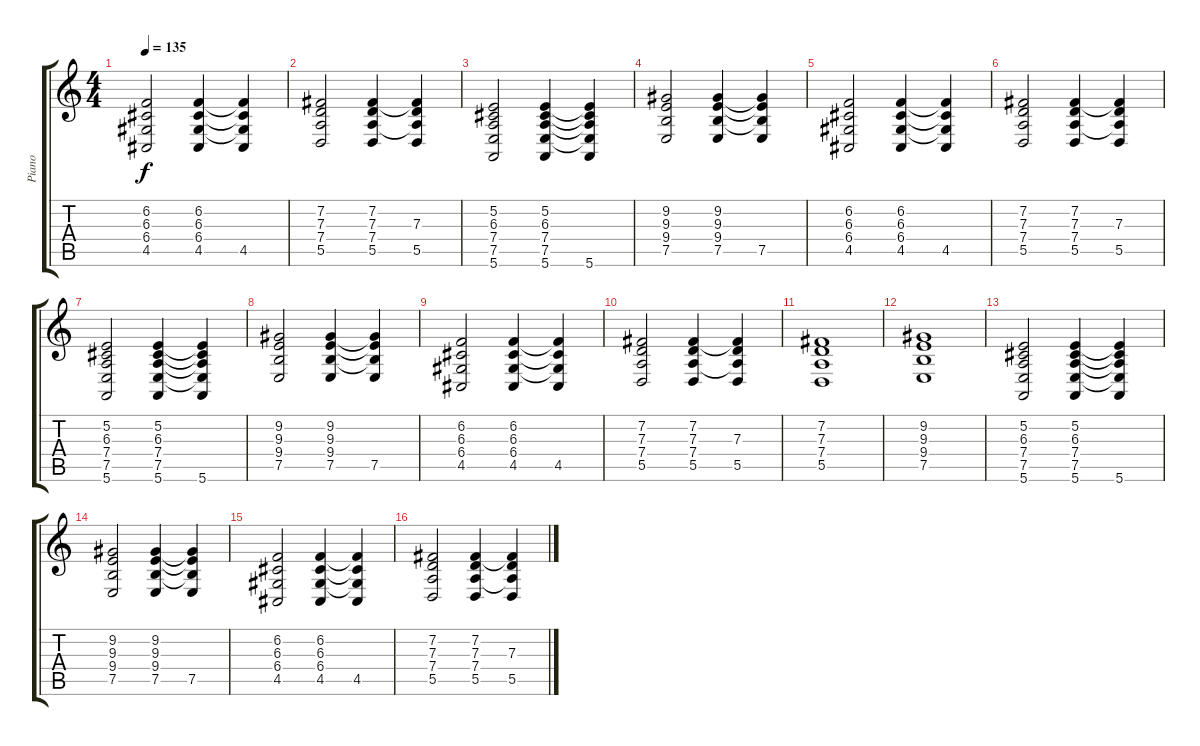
\track ("Piano" "Piano") {instrument acousticgrandpiano}
\staff {score tabs}
\tuning (E4 B3 G3 D3 A2 E2) {hide}
\ts (4 4)
\tempo 135
\clef g2
\ks c
(6.2 6.3 6.4 4.5).2{dy f} (6.2 6.3 6.4 4.5).4 (6.2{t} 6.3{t} 6.4{t} 4.5).4 |
(7.2 7.3 7.4 5.5).2 (7.2 7.3 7.4 5.5).4 (7.2{t} 7.3 7.4{t} 5.5).4 |
(5.2 6.3 7.4 7.5 5.6).2 (5.2 6.3 7.4 7.5 5.6).4 (5.2{t} 6.3{t} 7.4{t} 7.5{t} 5.6).4 |
(9.2 9.3 9.4 7.5).2 (9.2 9.3 9.4 7.5).4 (9.2{t} 9.3{t} 9.4{t} 7.5).4 |
(6.2 6.3 6.4 4.5).2 (6.2 6.3 6.4 4.5).4 (6.2{t} 6.3{t} 6.4{t} 4.5).4 |
(7.2 7.3 7.4 5.5).2 (7.2 7.3 7.4 5.5).4 (7.2{t} 7.3 7.4{t} 5.5).4 |
(5.2 6.3 7.4 7.5 5.6).2 (5.2 6.3 7.4 7.5 5.6).4 (5.2{t} 6.3{t} 7.4{t} 7.5{t} 5.6).4 |
(9.2 9.3 9.4 7.5).2 (9.2 9.3 9.4 7.5).4 (9.2{t} 9.3{t} 9.4{t} 7.5).4 |
(6.2 6.3 6.4 4.5).2 (6.2 6.3 6.4 4.5).4 (6.2{t} 6.3{t} 6.4{t} 4.5).4 |
(7.2 7.3 7.4 5.5).2 (7.2 7.3 7.4 5.5).4 (7.2{t} 7.3 7.4{t} 5.5).4 |
(7.2 7.3 7.4 5.5).1 |
(9.2 9.3 9.4 7.5).1 |
(5.2 6.3 7.4 7.5 5.6).2 (5.2 6.3 7.4 7.5 5.6).4 (5.2{t} 6.3{t} 7.4{t} 7.5{t} 5.6).4 |
(9.2 9.3 9.4 7.5).2 (9.2 9.3 9.4 7.5).4 (9.2{t} 9.3{t} 9.4{t} 7.5).4 |
(6.2 6.3 6.4 4.5).2 (6.2 6.3 6.4 4.5).4 (6.2{t} 6.3{t} 6.4{t} 4.5).4 |
(7.2 7.3 7.4 5.5).2 (7.2 7.3 7.4 5.5).4 (7.2{t} 7.3 7.4{t} 5.5).4
